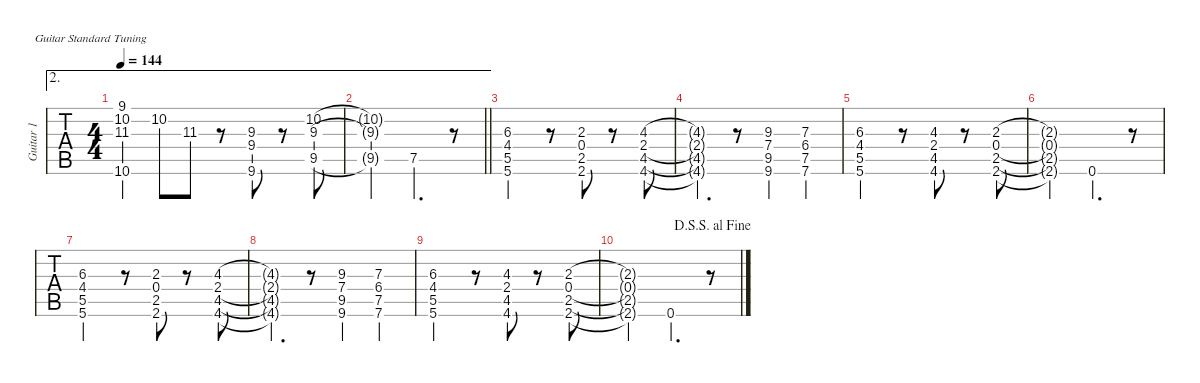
\hideDynamics
\bracketExtendMode nobrackets
\multiTrackTrackNamePolicy allsystems
\firstSystemTrackNameMode fullname
\otherSystemsTrackNameMode fullname
\otherSystemsTrackNameOrientation horizontal
\track ("Guitar 1" "Guitar 1") {instrument acousticguitarsteel}
\staff {tabs}
\tuning (E4 B3 G3 D3 A2 E2)
\ae 2
\ts (4 4)
\scale
1.02112
\tempo 144
\accidentals auto
\clef g2
\ottava regular
\simile none
\ks c
(10.2 9.1{acc #} 11.3{acc #} 10.6).4{dy mf} 10.2.8 11.3{acc #}.8 r.8 (9.6{acc #} 9.4 9.3).8 r.8 (9.5{acc #} 10.2 9.3).8 |
\ae 2
\scale
0.978879
\barLineRight lightlight
(9.5{t acc #} 10.2{t} 9.3{t}).2 7.5.4{d} r.8 |
(5.6 5.5 4.4{acc #} 6.3{acc #}).2 r.8 (2.6{acc #} 2.5 0.4 2.3).8 r.8 (4.6{acc #} 4.5{acc #} 2.4 4.3).8 |
(4.6{t acc #} 4.5{t acc #} 2.4{t} 4.3{t}).4{d} r.8 (9.6{st acc #} 9.5{st acc #} 9.3{st} 7.4{st}).4 (7.6{st} 7.5{st} 7.3{st} 6.4{st acc #}).4 |
(5.6 5.5 6.3{acc #} 4.4{acc #}).2 r.8 (4.6{acc #} 4.5{acc #} 2.4 4.3).8 r.8 (2.6{acc #} 2.5 0.4 2.3).8 |
(2.6{t acc #} 2.5{t} 0.4{t} 2.3{t}).2 0.6.4{d} r.8 |
(5.6 5.5 4.4{acc #} 6.3{acc #}).2 r.8 (2.6{acc #} 2.5 0.4 2.3).8 r.8 (4.6{acc #} 4.5{acc #} 2.4 4.3).8 |
(4.6{t acc #} 4.5{t acc #} 2.4{t} 4.3{t}).4{d} r.8 (9.6{st acc #} 9.5{st acc #} 9.3{st} 7.4{st}).4 (7.6{st} 7.5{st} 7.3{st} 6.4{st acc #}).4 |
\scale
1.02205 (5.6 5.5 6.3{acc #} 4.4{acc #}).2 r.8 (4.6{acc #} 4.5{acc #} 2.4 4.3).8 r.8 (2.6{acc #} 2.5 0.4 2.3).8 |
\scale
0.977947
\jump dalsegnosegnoalfine
(2.6{t acc #} 2.5{t} 0.4{t} 2.3{t}).2 0.6.4{d} r.8
